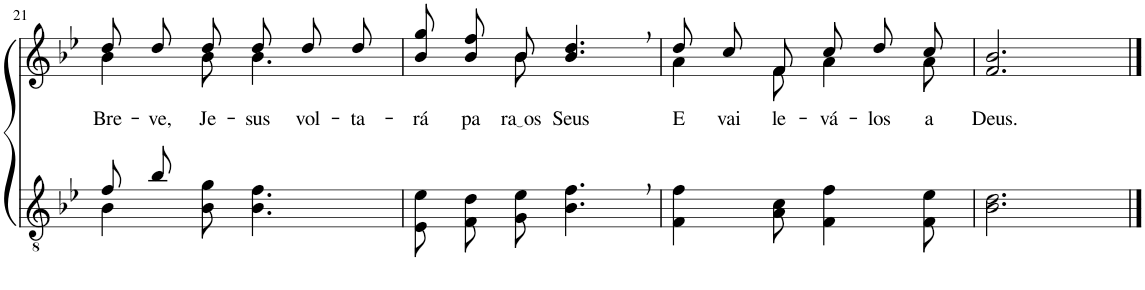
**kern	**kern	**text
*part2	*part1	*part1
*staff2	*staff1	*staff1
*I"Parte III e IV	*I"Parte I e II	*
!!LO:PB:g=z
*clefGv2	*clefG2	*
*Trd4c7	*Trd4c7	*
*k[b-e-]	*k[b-e-]	*
*M6/8	*M6/8	*
=21	=21	=21
*^	*^	*
!	!	!	!	!LO:LY:b
8f/L	4B-\	8dd/L	4b-\	Bre-
!	!	!	!	!LO:LY:b
8b-/J	.	8dd/	.	-ve,
!	!	!	!	!LO:LY:b
8ryy	8B-\ 8g\	8dd/J	8b-\	Je-
!	!	!	!	!LO:LY:b
4.ryy	4.B-\ 4.f\	8dd/L	4.b-\	-sus
!	!	!	!	!LO:LY:b
.	.	8dd/	.	vol-
!	!	!	!	!LO:LY:b
.	.	8dd/J	.	-ta-
*v	*v	*	*	*
=22	=22	=22	=22
!	!	!	!LO:LY:b
8E-/ 8e-/L	8b-\ 8gg\L	4ryy	-rá
!	!	!	!LO:LY:b
8F/ 8d/	8b-\ 8ff\	.	pa-
!	!	!	!LO:LY:b
8G/ 8e-/J	8b-\J	8b-\	ra os
!	!	!	!LO:LY:b
4.B-\, 4.f\,	4.b-/, 4.dd/,	4.ryy	Seus
=23	=23	=23	=23
!	!	!	!LO:LY:b
4F\ 4f\	8dd/L	4a\	E
!	!	!	!LO:LY:b
.	8cc/	.	vai
!	!	!	!LO:LY:b
8A\ 8c\	8f/J	8f\	le-
!	!	!	!LO:LY:b
4F\ 4f\	8cc/L	4a\	-vá-
!	!	!	!LO:LY:b
.	8dd/	.	-los
!	!	!	!LO:LY:b
8F\ 8e-\	8cc/J	8a\	a
=24	=24	=24	=24
!	!	!	!LO:LY:b
*	*v	*v	*
2.B-\ 2.d\	2.f/ 2.b-/	Deus.
==	==	==
*-	*-	*-
